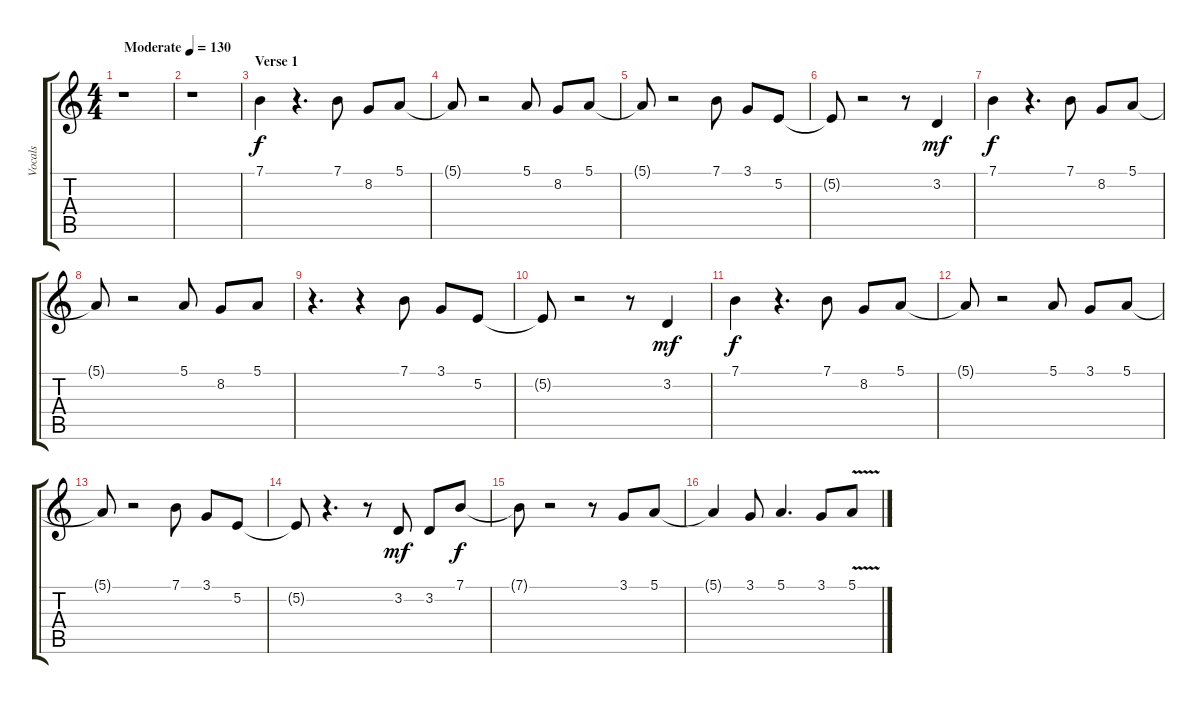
\track ("Vocals" "Vocals") {instrument clarinet}
\staff {score tabs}
\tuning (E4 B3 G3 D3 A2 E2) {hide}
\ts (4 4)
\tempo (130 "Moderate")
\clef g2
\ks c
r.1{dy f instrument clarinet} |
r.1 |
\section ("" "Verse 1")
7.1.4 r.4{d} 7.1.8 8.2.8 5.1.8 |
5.1{t}.8 r.2 5.1.8 8.2.8 5.1.8 |
5.1{t}.8 r.2 7.1.8 3.1.8 5.2.8 |
5.2{t}.8 r.2 r.8 3.2.4{dy mf} |
7.1.4{dy f} r.4{d} 7.1.8 8.2.8 5.1.8 |
5.1{t}.8 r.2 5.1.8 8.2.8 5.1.8 |
r.4{d} r.4 7.1.8 3.1.8 5.2.8 |
5.2{t}.8 r.2 r.8 3.2.4{dy mf} |
7.1.4{dy f} r.4{d} 7.1.8 8.2.8 5.1.8 |
5.1{t}.8 r.2 5.1.8 3.1.8 5.1.8 |
5.1{t}.8 r.2 7.1.8 3.1.8 5.2.8 |
5.2{t}.8 r.4{d} r.8 3.2.8{dy mf} 3.2.8 7.1.8{dy f} |
7.1{t}.8 r.2 r.8 3.1.8 5.1.8 |
5.1{t}.4 3.1.8 5.1.4{d} 3.1.8 5.1{v}.8
